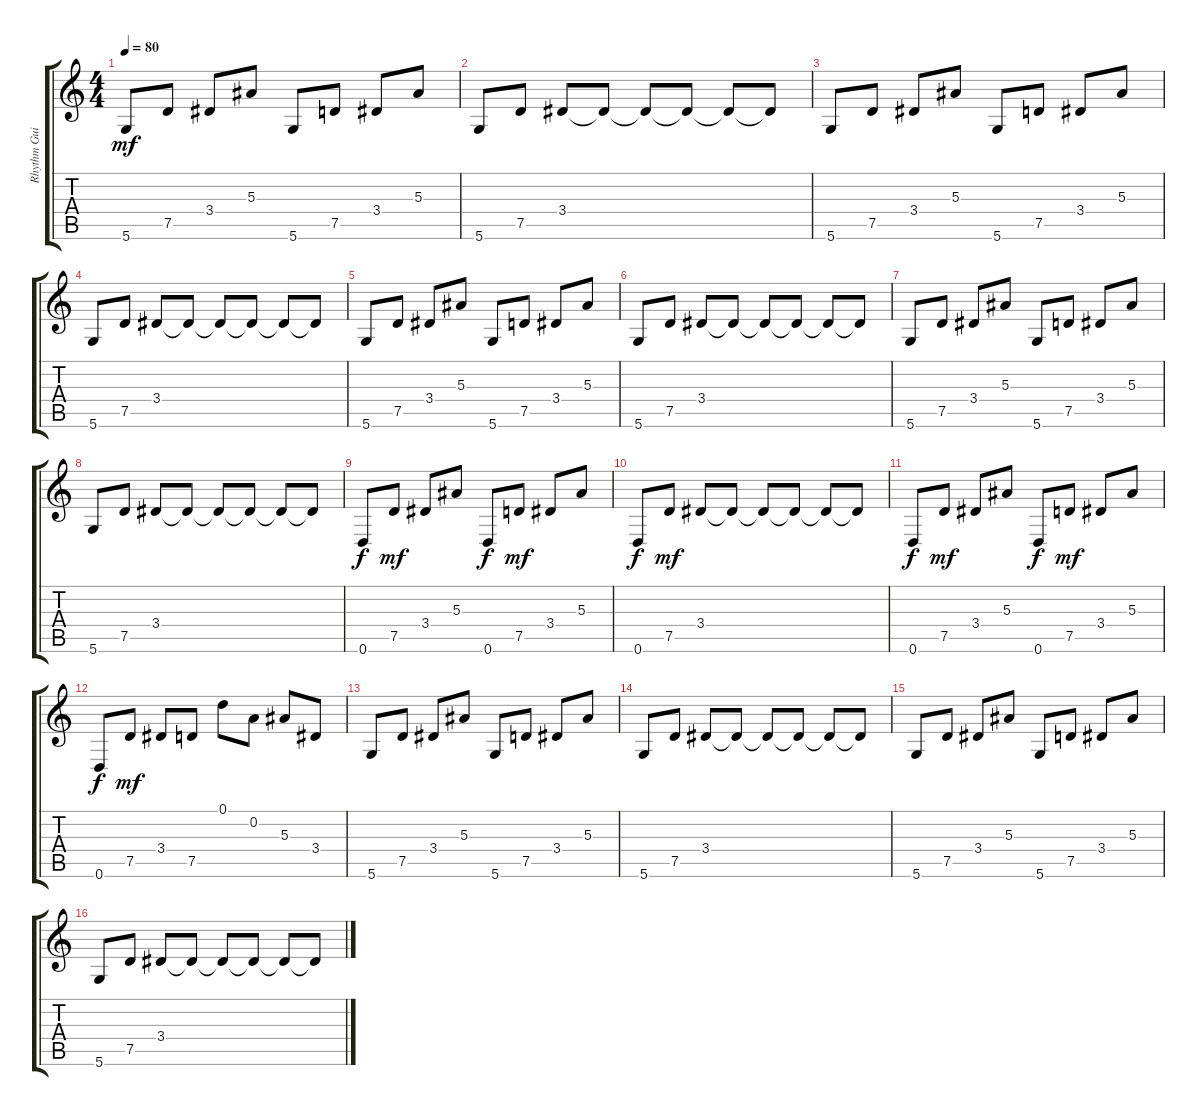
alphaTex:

\track ("Rhythm Guitar 1" "Rhythm Gui") {instrument acousticguitarsteel}
\staff {score tabs}
\tuning (D4 A3 F3 C3 G2 D2) {hide}
\ts (4 4)
\tempo 80
\clef g2
\ks c
5.6.8{dy mf} 7.5.8 3.4.8 5.3.8 5.6.8 7.5.8 3.4.8 5.3.8 |
5.6.8 7.5.8 3.4.8 3.4{t}.8 3.4{t}.8 3.4{t}.8 3.4{t}.8 3.4{t}.8 |
5.6.8 7.5.8 3.4.8 5.3.8 5.6.8 7.5.8 3.4.8 5.3.8 |
5.6.8 7.5.8 3.4.8 3.4{t}.8 3.4{t}.8 3.4{t}.8 3.4{t}.8 3.4{t}.8 |
5.6.8 7.5.8 3.4.8 5.3.8 5.6.8 7.5.8 3.4.8 5.3.8 |
5.6.8 7.5.8 3.4.8 3.4{t}.8 3.4{t}.8 3.4{t}.8 3.4{t}.8 3.4{t}.8 |
5.6.8 7.5.8 3.4.8 5.3.8 5.6.8 7.5.8 3.4.8 5.3.8 |
5.6.8 7.5.8 3.4.8 3.4{t}.8 3.4{t}.8 3.4{t}.8 3.4{t}.8 3.4{t}.8 |
0.6.8{dy f} 7.5.8{dy mf} 3.4.8 5.3.8 0.6.8{dy f} 7.5.8{dy mf} 3.4.8 5.3.8 |
0.6.8{dy f} 7.5.8{dy mf} 3.4.8 3.4{t}.8 3.4{t}.8 3.4{t}.8 3.4{t}.8 3.4{t}.8 |
0.6.8{dy f} 7.5.8{dy mf} 3.4.8 5.3.8 0.6.8{dy f} 7.5.8{dy mf} 3.4.8 5.3.8 |
0.6.8{dy f} 7.5.8{dy mf} 3.4.8 7.5.8 0.1.8 0.2.8 5.3.8 3.4.8 |
5.6.8 7.5.8 3.4.8 5.3.8 5.6.8 7.5.8 3.4.8 5.3.8 |
5.6.8 7.5.8 3.4.8 3.4{t}.8 3.4{t}.8 3.4{t}.8 3.4{t}.8 3.4{t}.8 |
5.6.8 7.5.8 3.4.8 5.3.8 5.6.8 7.5.8 3.4.8 5.3.8 |
5.6.8 7.5.8 3.4.8 3.4{t}.8 3.4{t}.8 3.4{t}.8 3.4{t}.8 3.4{t}.8
